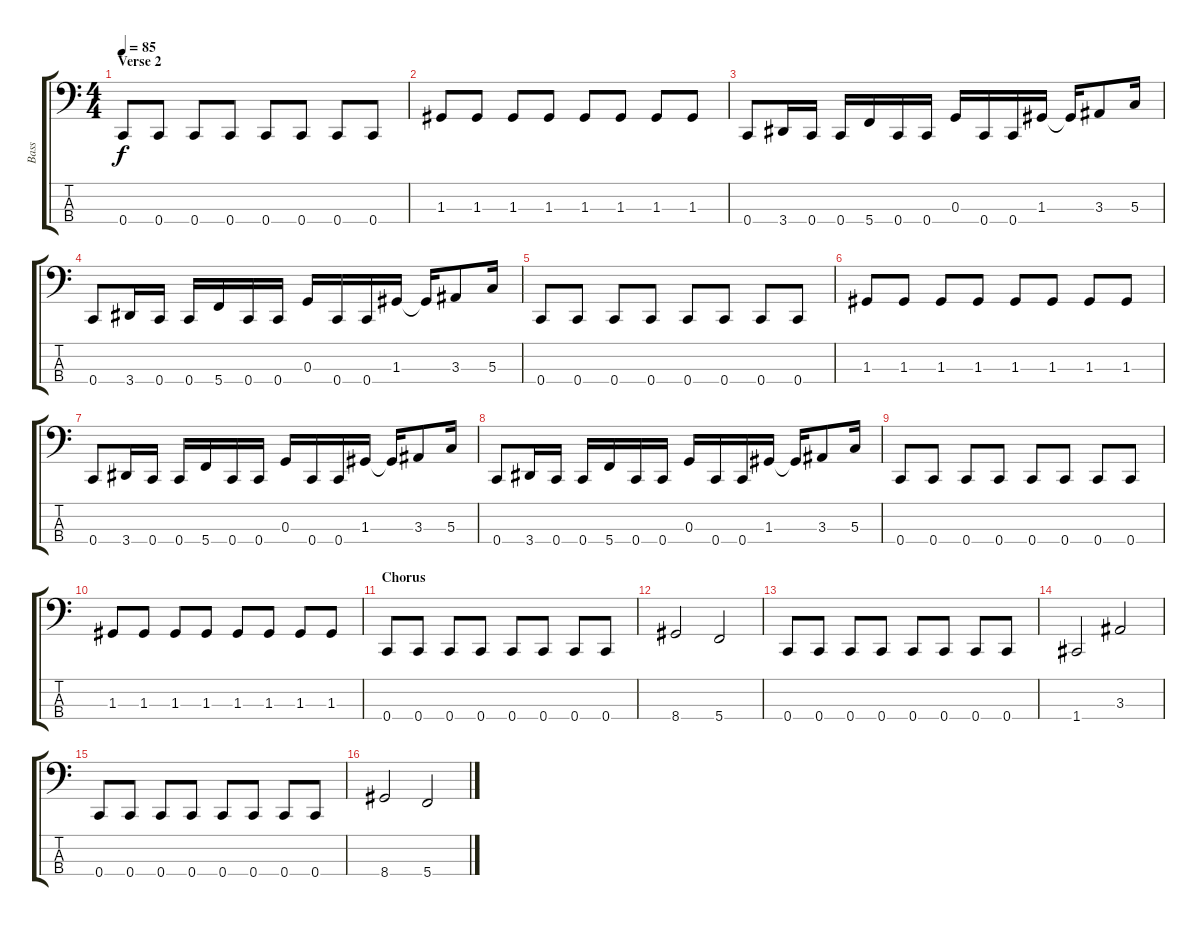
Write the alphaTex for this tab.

\track ("Bass" "Bass") {instrument slapbass1}
\staff {score tabs}
\tuning (F2 C2 G1 C1) {hide}
\ts (4 4)
\section ("" "Verse 2")
\tempo 85
\clef f4
\ks c
0.4.8{dy f} 0.4.8 0.4.8 0.4.8 0.4.8 0.4.8 0.4.8 0.4.8 |
1.3.8 1.3.8 1.3.8 1.3.8 1.3.8 1.3.8 1.3.8 1.3.8 |
0.4.8 3.4.16 0.4.16 0.4.16 5.4.16 0.4.16 0.4.16 0.3.16 0.4.16 0.4.16 1.3.16 1.3{t}.16 3.3.8 5.3.16 |
0.4.8 3.4.16 0.4.16 0.4.16 5.4.16 0.4.16 0.4.16 0.3.16 0.4.16 0.4.16 1.3.16 1.3{t}.16 3.3.8 5.3.16 |
0.4.8 0.4.8 0.4.8 0.4.8 0.4.8 0.4.8 0.4.8 0.4.8 |
1.3.8 1.3.8 1.3.8 1.3.8 1.3.8 1.3.8 1.3.8 1.3.8 |
0.4.8 3.4.16 0.4.16 0.4.16 5.4.16 0.4.16 0.4.16 0.3.16 0.4.16 0.4.16 1.3.16 1.3{t}.16 3.3.8 5.3.16 |
0.4.8 3.4.16 0.4.16 0.4.16 5.4.16 0.4.16 0.4.16 0.3.16 0.4.16 0.4.16 1.3.16 1.3{t}.16 3.3.8 5.3.16 |
0.4.8 0.4.8 0.4.8 0.4.8 0.4.8 0.4.8 0.4.8 0.4.8 |
1.3.8 1.3.8 1.3.8 1.3.8 1.3.8 1.3.8 1.3.8 1.3.8 |
\section ("" "Chorus")
0.4.8 0.4.8 0.4.8 0.4.8 0.4.8 0.4.8 0.4.8 0.4.8 |
8.4.2 5.4.2 |
0.4.8 0.4.8 0.4.8 0.4.8 0.4.8 0.4.8 0.4.8 0.4.8 |
1.4.2 3.3.2 |
0.4.8 0.4.8 0.4.8 0.4.8 0.4.8 0.4.8 0.4.8 0.4.8 |
8.4.2 5.4.2
